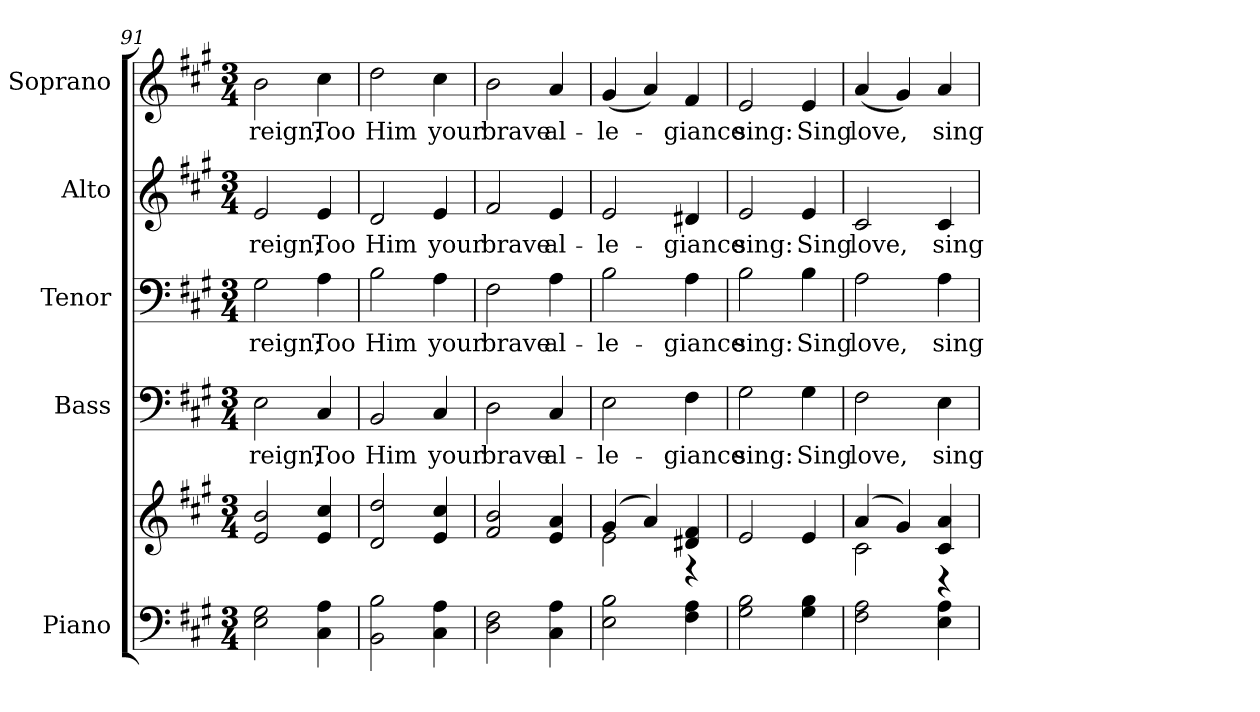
**kern	**kern	**kern	**text	**kern	**text	**kern	**text	**kern	**text
*part5	*part5	*part4	*part4	*part3	*part3	*part2	*part2	*part1	*part1
*staff6	*staff5	*staff4	*staff4	*staff3	*staff3	*staff2	*staff2	*staff1	*staff1
*I"Piano	*	*I"Bass	*	*I"Tenor	*	*I"Alto	*	*I"Soprano	*
*I'Pno.	*	*I'B.	*	*I'T.	*	*I'A.	*	*I'S.	*
!!LO:PB:g=z
*clefF4	*clefG2	*clefF4	*	*clefF4	*	*clefG2	*	*clefG2	*
*k[f#c#g#]	*k[f#c#g#]	*k[f#c#g#]	*	*k[f#c#g#]	*	*k[f#c#g#]	*	*k[f#c#g#]	*
*A:	*A:	*A:	*	*A:	*	*A:	*	*A:	*
*M3/4	*M3/4	*M3/4	*	*M3/4	*	*M3/4	*	*M3/4	*
=91	=91	=91	=91	=91	=91	=91	=91	=91	=91
!	!	!	!LO:LY:b:color=#000000	!	!	!	!	!	!
!	!	!	!	!	!LO:LY:b:color=#000000	!	!	!	!
!	!	!	!	!	!	!	!LO:LY:b:color=#000000	!	!
!	!	!	!	!	!	!	!	!	!LO:LY:b:color=#000000
2Ei\ 2G#i	2ei/ 2bi	2Ei\	reign;	2G#i\	reign;	2ei/	reign;	2bi\	reign;
!	!	!	!LO:LY:b:color=#000000	!	!	!	!	!	!
!	!	!	!	!	!LO:LY:b:color=#000000	!	!	!	!
!	!	!	!	!	!	!	!LO:LY:b:color=#000000	!	!
!	!	!	!	!	!	!	!	!	!LO:LY:b:color=#000000
4C#i\ 4Ai	4ei/ 4cc#i	4C#i/	Too	4Ai\	Too	4ei/	Too	4cc#i\	Too
=92	=92	=92	=92	=92	=92	=92	=92	=92	=92
!	!	!	!LO:LY:b:color=#000000	!	!	!	!	!	!
!	!	!	!	!	!LO:LY:b:color=#000000	!	!	!	!
!	!	!	!	!	!	!	!LO:LY:b:color=#000000	!	!
!	!	!	!	!	!	!	!	!	!LO:LY:b:color=#000000
2BBi\ 2Bi	2di/ 2ddi	2BBi/	Him	2Bi\	Him	2di/	Him	2ddi\	Him
!	!	!	!LO:LY:b:color=#000000	!	!	!	!	!	!
!	!	!	!	!	!LO:LY:b:color=#000000	!	!	!	!
!	!	!	!	!	!	!	!LO:LY:b:color=#000000	!	!
!	!	!	!	!	!	!	!	!	!LO:LY:b:color=#000000
4C#i\ 4Ai	4ei/ 4cc#i	4C#i/	your	4Ai\	your	4ei/	your	4cc#i\	your
=93	=93	=93	=93	=93	=93	=93	=93	=93	=93
!	!	!	!LO:LY:b:color=#000000	!	!	!	!	!	!
!	!	!	!	!	!LO:LY:b:color=#000000	!	!	!	!
!	!	!	!	!	!	!	!LO:LY:b:color=#000000	!	!
!	!	!	!	!	!	!	!	!	!LO:LY:b:color=#000000
2Di\ 2F#i	2f#i/ 2bi	2Di\	brave	2F#i\	brave	2f#i/	brave	2bi\	brave
!	!	!	!LO:LY:b:color=#000000	!	!	!	!	!	!
!	!	!	!	!	!LO:LY:b:color=#000000	!	!	!	!
!	!	!	!	!	!	!	!LO:LY:b:color=#000000	!	!
!	!	!	!	!	!	!	!	!	!LO:LY:b:color=#000000
4C#i\ 4Ai	4ei/ 4ai	4C#i/	al-	4Ai\	al-	4ei/	al-	4ai/	al-
!!LO:PB:g=z
=94	=94	=94	=94	=94	=94	=94	=94	=94	=94
*	*^	*	*	*	*	*	*	*	*
!	!	!	!	!LO:LY:b:color=#000000	!	!	!	!	!	!
!	!	!	!	!	!	!LO:LY:b:color=#000000	!	!	!	!
!	!	!	!	!	!	!	!	!LO:LY:b:color=#000000	!	!
!	!	!	!	!	!	!	!	!	!	!LO:LY:b:color=#000000
2Ei\ 2Bi	(4g#i/	2ei\	2Ei\	-le-	2Bi\	-le-	2ei/	-le-	(4g#i/	-le-
.	4ai/)	.	.	.	.	.	.	.	4ai/)	.
!	!	!	!	!LO:LY:b:color=#000000	!	!	!	!	!	!
!	!	!	!	!	!	!LO:LY:b:color=#000000	!	!	!	!
!	!	!	!	!	!	!	!	!LO:LY:b:color=#000000	!	!
!	!	!	!	!	!	!	!	!	!	!LO:LY:b:color=#000000
4F#i\ 4Ai	4d#Xi/ 4f#i	4r	4F#i\	-giance	4Ai\	-giance	4d#Xi/	-giance	4f#i/	-giance
*	*v	*v	*	*	*	*	*	*	*	*
=95	=95	=95	=95	=95	=95	=95	=95	=95	=95
*	*^	*	*	*	*	*	*	*	*
!	!	!	!	!LO:LY:b:color=#000000	!	!	!	!	!	!
*	*v	*v	*	*	*	*	*	*	*	*
*	*^	*	*	*	*	*	*	*	*
!	!	!	!	!	!	!LO:LY:b:color=#000000	!	!	!	!
*	*v	*v	*	*	*	*	*	*	*	*
*	*^	*	*	*	*	*	*	*	*
!	!	!	!	!	!	!	!	!LO:LY:b:color=#000000	!	!
*	*v	*v	*	*	*	*	*	*	*	*
*	*^	*	*	*	*	*	*	*	*
!	!	!	!	!	!	!	!	!	!	!LO:LY:b:color=#000000
*	*v	*v	*	*	*	*	*	*	*	*
2G#i\ 2Bi	2ei/	2G#i\	sing:	2Bi\	sing:	2ei/	sing:	2ei/	sing:
!	!	!	!LO:LY:b:color=#000000	!	!	!	!	!	!
!	!	!	!	!	!LO:LY:b:color=#000000	!	!	!	!
!	!	!	!	!	!	!	!LO:LY:b:color=#000000	!	!
!	!	!	!	!	!	!	!	!	!LO:LY:b:color=#000000
4G#i\ 4Bi	4ei/	4G#i\	Sing	4Bi\	Sing	4ei/	Sing	4ei/	Sing
=96	=96	=96	=96	=96	=96	=96	=96	=96	=96
*	*^	*	*	*	*	*	*	*	*
!	!	!	!	!LO:LY:b:color=#000000	!	!	!	!	!	!
!	!	!	!	!	!	!LO:LY:b:color=#000000	!	!	!	!
!	!	!	!	!	!	!	!	!LO:LY:b:color=#000000	!	!
!	!	!	!	!	!	!	!	!	!	!LO:LY:b:color=#000000
2F#i\ 2Ai	(4ai/	2c#i\	2F#i\	love,	2Ai\	love,	2c#i/	love,	(4ai/	love,
.	4g#i/)	.	.	.	.	.	.	.	4g#i/)	.
!	!	!	!	!LO:LY:b:color=#000000	!	!	!	!	!	!
!	!	!	!	!	!	!LO:LY:b:color=#000000	!	!	!	!
!	!	!	!	!	!	!	!	!LO:LY:b:color=#000000	!	!
!	!	!	!	!	!	!	!	!	!	!LO:LY:b:color=#000000
4Ei\ 4Ai	4c#i/ 4ai	4r	4Ei\	sing	4Ai\	sing	4c#i/	sing	4ai/	sing
*	*v	*v	*	*	*	*	*	*	*	*
=	=	=	=	=	=	=	=	=	=
*-	*-	*-	*-	*-	*-	*-	*-	*-	*-
